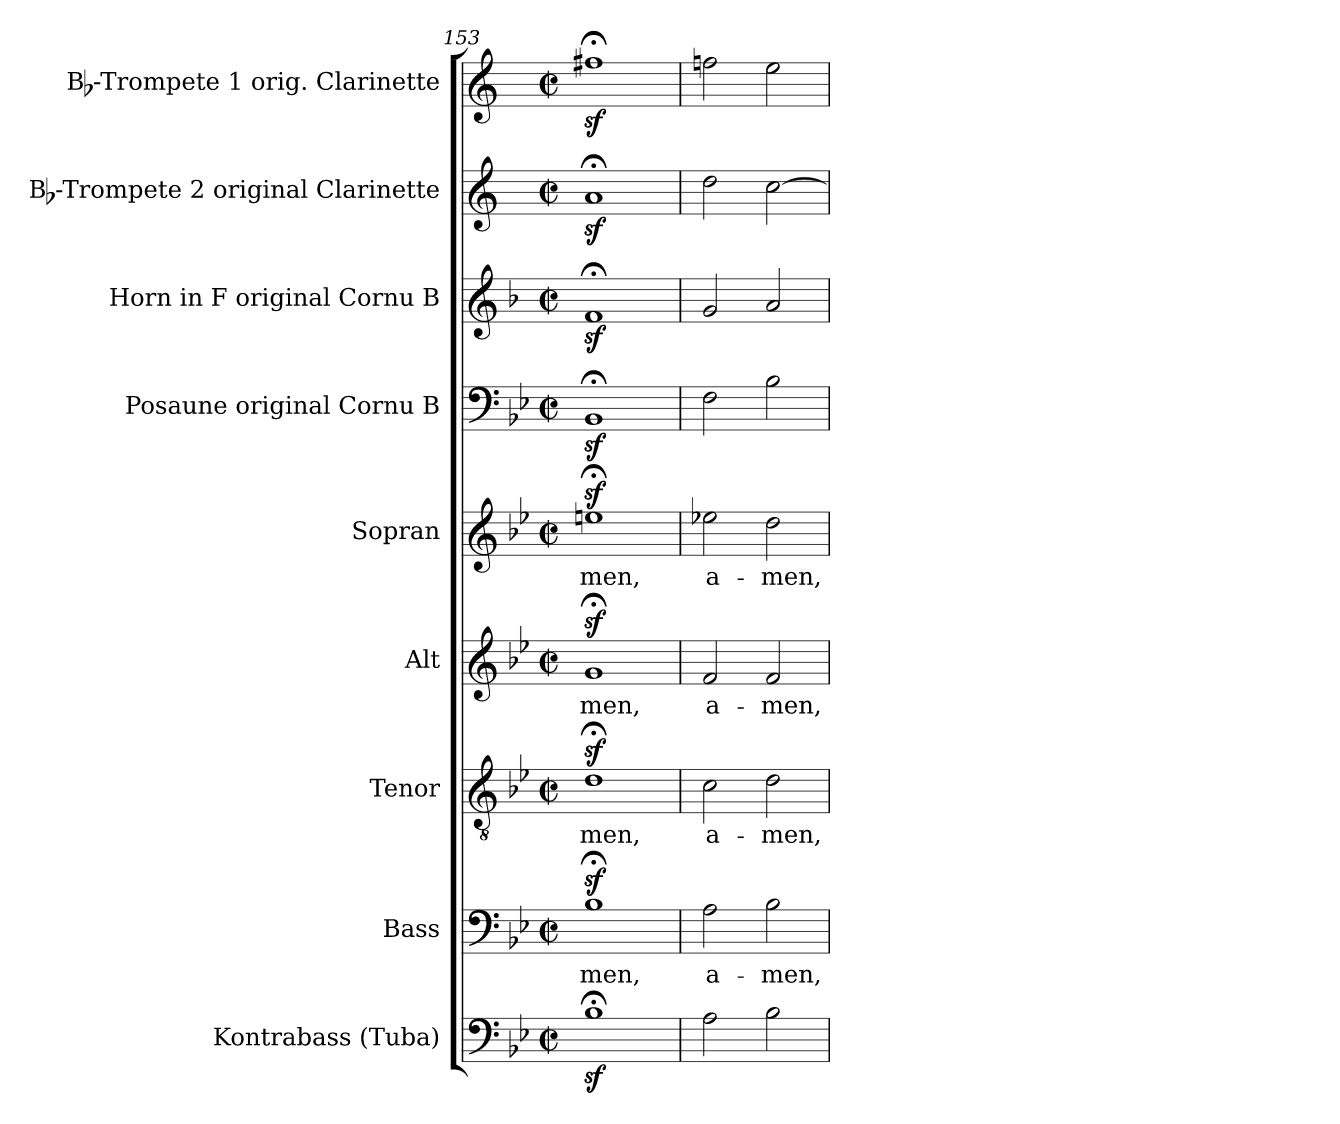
**kern	**kern	**text	**kern	**text	**kern	**text	**kern	**text	**kern	**kern	**kern	**kern
*part9	*part8	*part8	*part7	*part7	*part6	*part6	*part5	*part5	*part4	*part3	*part2	*part1
*staff9	*staff8	*staff8	*staff7	*staff7	*staff6	*staff6	*staff5	*staff5	*staff4	*staff3	*staff2	*staff1
*I"Kontrabass (Tuba)	*I"Bass	*	*I"Tenor	*	*I"Alt	*	*I"Sopran	*	*I"Posaune original Cornu B	*I"Horn in F original Cornu B	*I"Bb-Trompete 2 original Clarinette	*I"Bb-Trompete 1 orig. Clarinette
*I'Kb.	*I'B.	*	*I'T.	*	*I'A.	*	*I'S.	*	*I'Pos.	*I'Hrn.	*I'Bb Trp. 2	*I'Bb Trp. 1
!!LO:PB:g=z
*clefF4	*clefF4	*	*clefGv2	*	*clefG2	*	*clefG2	*	*clefF4	*clefG2	*clefG2	*clefG2
*ITrd7c12	*	*	*	*	*	*	*	*	*	*ITrd4c7	*ITrd1c2	*ITrd1c2
*k[b-e-]	*k[b-e-]	*	*k[b-e-]	*	*k[b-e-]	*	*k[b-e-]	*	*k[b-e-]	*k[b-e-]	*k[b-e-]	*k[b-e-]
*B-:	*B-:	*	*B-:	*	*B-:	*	*B-:	*	*B-:	*B-:	*B-:	*B-:
*M2/2	*M2/2	*	*M2/2	*	*M2/2	*	*M2/2	*	*M2/2	*M2/2	*M2/2	*M2/2
*met(c|)	*met(c|)	*	*met(c|)	*	*met(c|)	*	*met(c|)	*	*met(c|)	*met(c|)	*met(c|)	*met(c|)
=153	=153	=153	=153	=153	=153	=153	=153	=153	=153	=153	=153	=153
!	!	!LO:LY:b	!	!LO:LY:b	!	!LO:LY:b	!	!LO:LY:b	!	!	!	!
1BB-z<;<	1B-z>;<	-men,	1dz>;<	-men,	1gz>;<	-men,	1eenz>;<	-men,	1BB-z>;	1B-z>;	1gz>;	1eenz<;<
=154	=154	=154	=154	=154	=154	=154	=154	=154	=154	=154	=154	=154
!	!	!LO:LY:b	!	!LO:LY:b	!	!LO:LY:b	!	!LO:LY:b	!	!	!	!
2AA\	2A\	a-	2c\	a-	2f/	a-	2ee-X\	a-	2F\	2c/	2cc\	2ee-X\
!	!	!LO:LY:b	!	!LO:LY:b	!	!LO:LY:b	!	!LO:LY:b	!	!	!	!
2BB-\	2B-\	-men,	2d\	-men,	2f/	-men,	2dd\	-men,	2B-\	2d/	[2b-\	2dd\
=	=	=	=	=	=	=	=	=	=	=	=	=
*-	*-	*-	*-	*-	*-	*-	*-	*-	*-	*-	*-	*-
